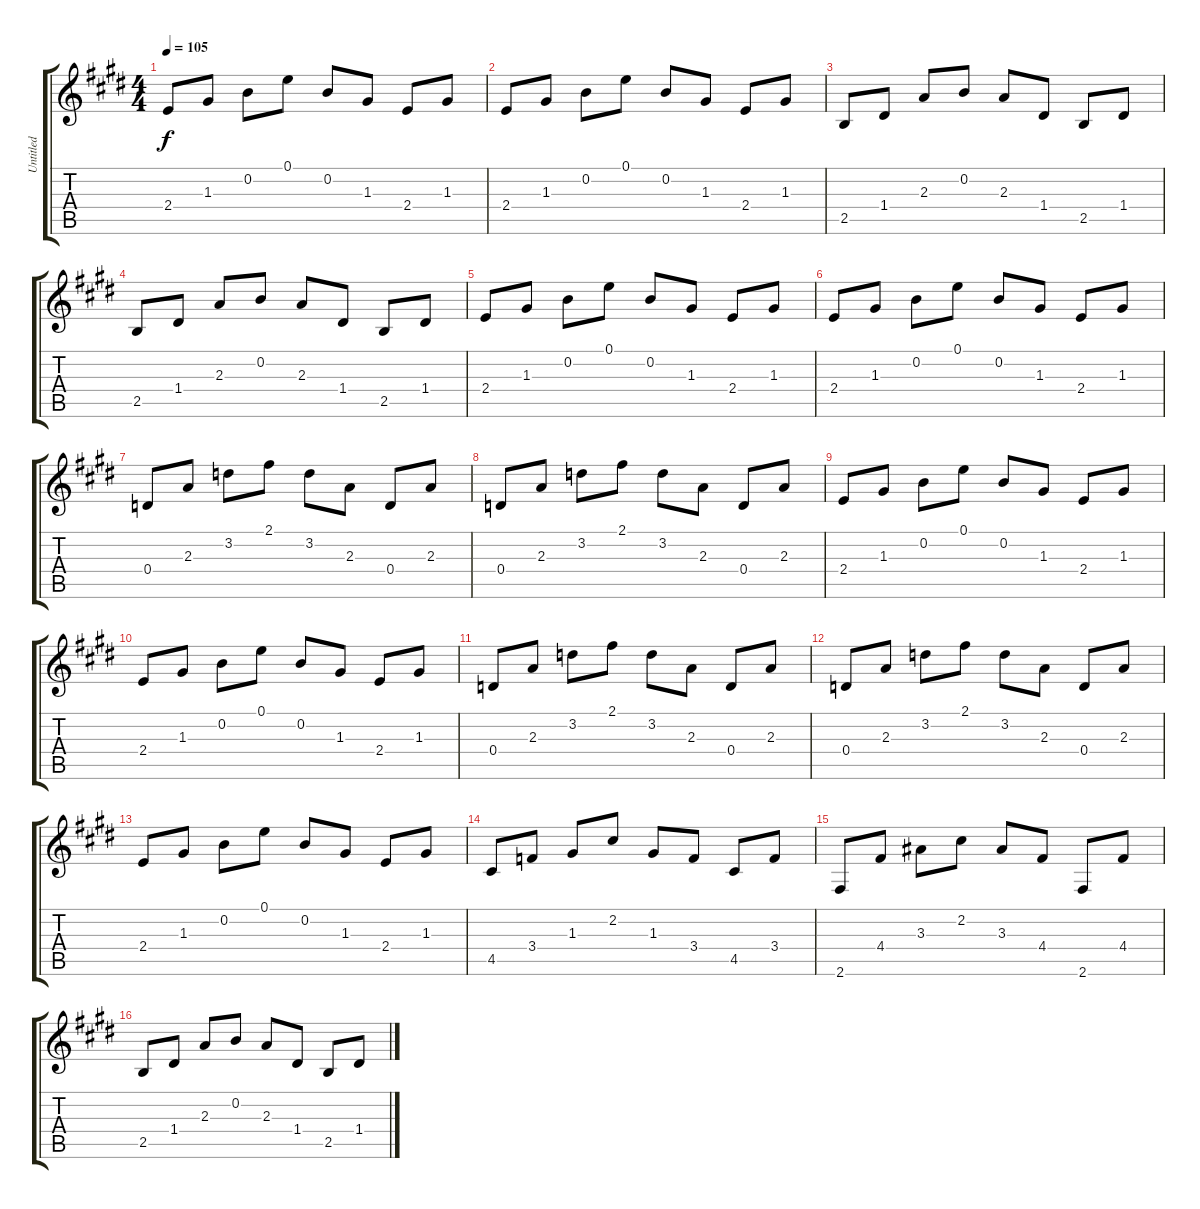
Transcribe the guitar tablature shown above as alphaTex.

\track ("Untitled" "Untitled") {instrument acousticguitarnylon}
\staff {score tabs}
\tuning (E4 B3 G3 D3 A2 E2) {hide}
\ts (4 4)
\tempo 105
\clef g2
\ks e
2.4.8{dy f} 1.3.8 0.2.8 0.1.8 0.2.8 1.3.8 2.4.8 1.3.8 |
\ks c#minor
2.4.8 1.3.8 0.2.8 0.1.8 0.2.8 1.3.8 2.4.8 1.3.8 |
2.5.8 1.4.8 2.3.8 0.2.8 2.3.8 1.4.8 2.5.8 1.4.8 |
2.5.8 1.4.8 2.3.8 0.2.8 2.3.8 1.4.8 2.5.8 1.4.8 |
\ks e
2.4.8 1.3.8 0.2.8 0.1.8 0.2.8 1.3.8 2.4.8 1.3.8 |
\ks c#minor
2.4.8 1.3.8 0.2.8 0.1.8 0.2.8 1.3.8 2.4.8 1.3.8 |
0.4.8 2.3.8 3.2.8 2.1.8 3.2.8 2.3.8 0.4.8 2.3.8 |
0.4.8 2.3.8 3.2.8 2.1.8 3.2.8 2.3.8 0.4.8 2.3.8 |
\ks e
2.4.8 1.3.8 0.2.8 0.1.8 0.2.8 1.3.8 2.4.8 1.3.8 |
\ks c#minor
2.4.8 1.3.8 0.2.8 0.1.8 0.2.8 1.3.8 2.4.8 1.3.8 |
0.4.8 2.3.8 3.2.8 2.1.8 3.2.8 2.3.8 0.4.8 2.3.8 |
0.4.8 2.3.8 3.2.8 2.1.8 3.2.8 2.3.8 0.4.8 2.3.8 |
\ks e
2.4.8 1.3.8 0.2.8 0.1.8 0.2.8 1.3.8 2.4.8 1.3.8 |
\ks c#minor
4.5.8 3.4.8 1.3.8 2.2.8 1.3.8 3.4.8 4.5.8 3.4.8 |
2.6.8 4.4.8 3.3.8 2.2.8 3.3.8 4.4.8 2.6.8 4.4.8 |
2.5.8 1.4.8 2.3.8 0.2.8 2.3.8 1.4.8 2.5.8 1.4.8
